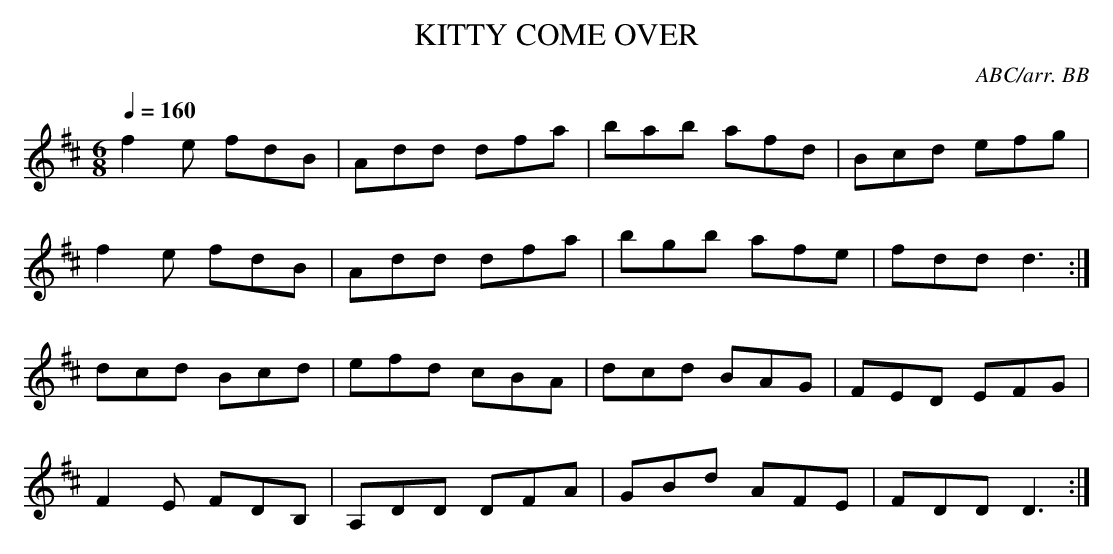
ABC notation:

X:1
T:KITTY COME OVER
C:ABC/arr. BB
L:1/8
M:6/8
Q:1/4=160
K:D
f2e fdB|Add dfa|bab afd|Bcd efg|
f2e fdB|Add dfa|bgb afe|fdd d3:|
dcd Bcd|efd cBA|dcd BAG|FED EFG|
F2E FDB,|A,DD DFA|GBd AFE|FDD D3:|
